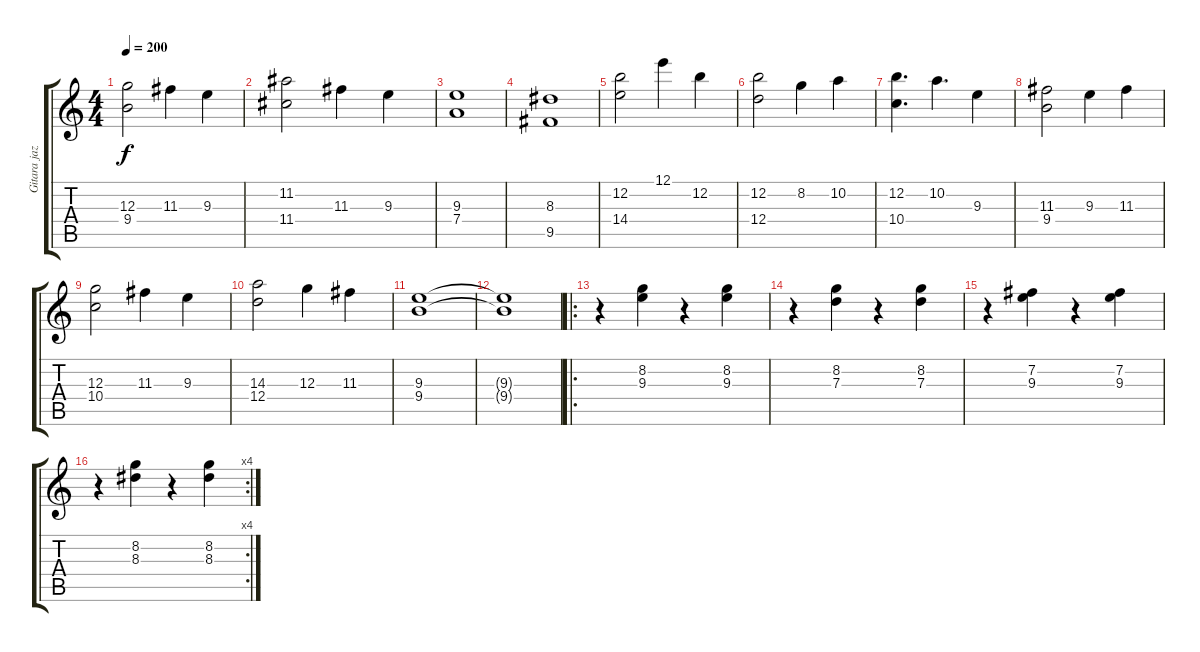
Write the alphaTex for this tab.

\track ("Gitara jazzowa - J. Treliński" "Gitara jaz") {instrument electricguitarjazz}
\staff {score tabs}
\tuning (E4 B3 G3 D3 A2 E2) {hide}
\ts (4 4)
\tempo 200
\clef g2
\ks c
(12.3 9.4).2{dy f} 11.3.4 9.3.4 |
(11.2 11.4).2 11.3.4 9.3.4 |
(9.3 7.4).1 |
(8.3 9.5).1 |
(12.2 14.4).2 12.1.4 12.2.4 |
(12.2 12.4).2 8.2.4 10.2.4 |
(12.2 10.4).4{d} 10.2.4{d} 9.3.4 |
(11.3 9.4).2 9.3.4 11.3.4 |
(12.3 10.4).2 11.3.4 9.3.4 |
(14.3 12.4).2 12.3.4 11.3.4 |
(9.3 9.4).1 |
(9.3{t} 9.4{t}).1 |
\ro
r.4 (8.2 9.3).4 r.4 (8.2 9.3).4 |
r.4 (8.2 7.3).4 r.4 (8.2 7.3).4 |
r.4 (7.2 9.3).4 r.4 (7.2 9.3).4 |
\rc 4
r.4 (8.2 8.3).4 r.4 (8.2 8.3).4
